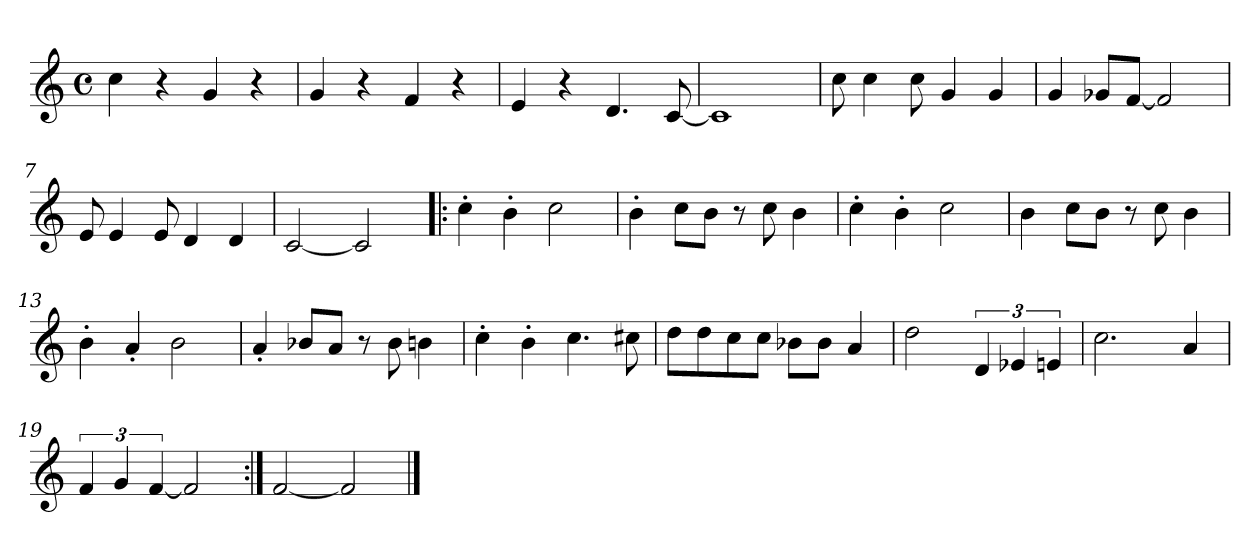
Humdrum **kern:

**kern
*part1
*staff1
*clefG2
*k[]
*C:
*M4/4
*met(c)
=1
4cc\
4r
4g/
4r
=2
4g/
4r
4f/
4r
=3
4e/
4r
4.d/
[8c/
=4
1c]
!!LO:LB:g=z
=5
8cc\
4cc\
8cc\
4g/
4g/
=6
4g/
8g-X/L
[8f/J
2f/]
=7
8e/
4e/
8e/
4d/
4d/
=8
[2c/
2c/]
!!LO:LB:g=z
=9!|:
4cc'>\
4b'>\
2cc\
=10
4b'>\
8cc\L
8b\J
8r
8cc\
4b\
=11
4cc'>\
4b'>\
2cc\
=12
4b\
8cc\L
8b\J
8r
8cc\
4b\
!!LO:LB:g=z
=13
4b'>\
4a'</
2b\
=14
4a'</
8b-X/L
8a/J
8r
8b-\
4bn\
=15
4cc'>\
4b'>\
4.cc\
8cc#X\
=16
8dd\L
8dd\
8cc\
8cc\J
8b-X\L
8b-\J
4a/
!!LO:LB:g=z
=17
2dd\
6d/
6e-X/
6en/
=18
2.cc\
4a/
=19
6f/
6g/
[6f/
2f/]
=20:|!
[2f/
2f/]
==
*-
